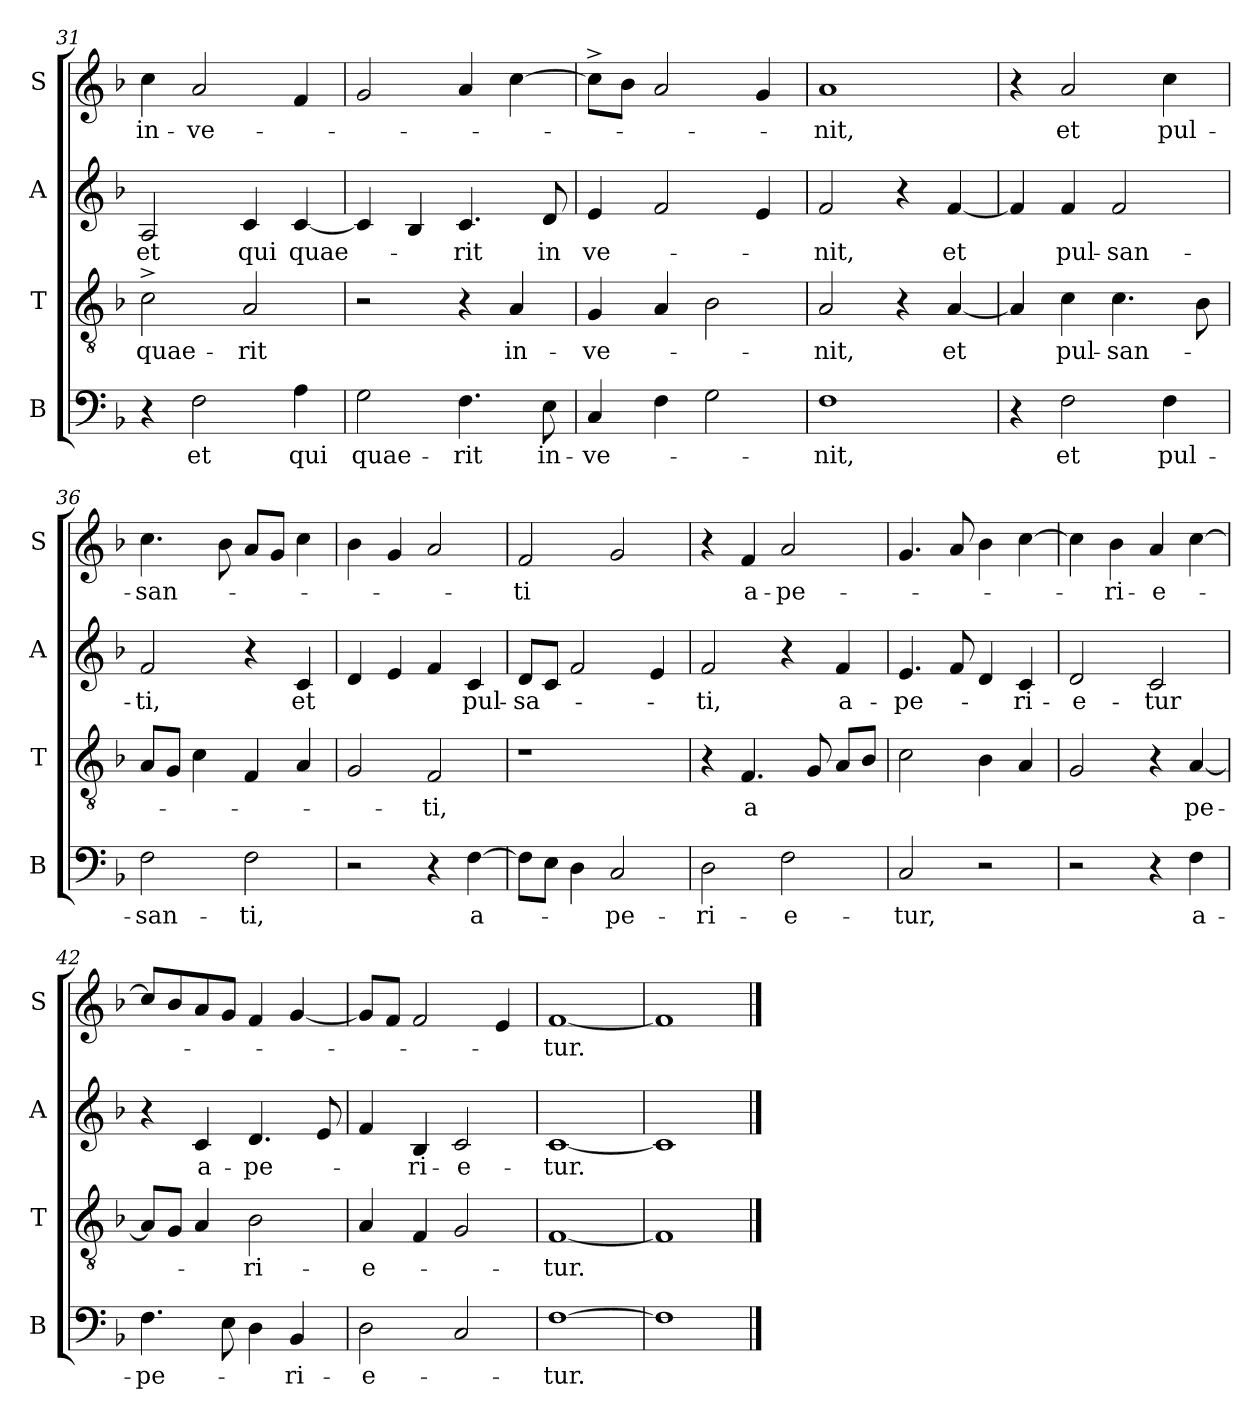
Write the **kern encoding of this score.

**kern	**text	**kern	**text	**kern	**text	**kern	**text
*part4	*part4	*part3	*part3	*part2	*part2	*part1	*part1
*staff4	*staff4	*staff3	*staff3	*staff2	*staff2	*staff1	*staff1
*I"B	*	*I"T	*	*I"A	*	*I"S	*
*I'B	*	*I'T	*	*I'A	*	*I'S	*
*clefF4	*	*clefGv2	*	*clefG2	*	*clefG2	*
*k[b-]	*	*k[b-]	*	*k[b-]	*	*k[b-]	*
*F:	*	*F:	*	*F:	*	*F:	*
=31	=31	=31	=31	=31	=31	=31	=31
!	!	!	!LO:LY:b	!	!LO:LY:b	!	!LO:LY:b
4r	.	2c^>\	quae-	2A/	et	4cc\	in-
!	!LO:LY:b	!	!	!	!	!	!LO:LY:b
2F\	et	.	.	.	.	2a/	-ve-
!	!	!	!LO:LY:b	!	!LO:LY:b	!	!
.	.	2A/	-rit	4c/	qui	.	.
!	!LO:LY:b	!	!	!	!LO:LY:b	!	!
4A\	qui	.	.	[>4c/	quae-	4f/	.
!!LO:PB:g=z
=32	=32	=32	=32	=32	=32	=32	=32
!	!LO:LY:b	!	!	!	!	!	!
2G\	quae-	2r	.	4c/]	.	2g/	.
.	.	.	.	4B-/	.	.	.
!	!LO:LY:b	!	!	!	!LO:LY:b	!	!
4.F\	-rit	4r	.	4.c/	-rit	4a/	.
!	!	!	!LO:LY:b	!	!	!	!
.	.	4A/	in-	.	.	[>4cc\	.
!	!LO:LY:b	!	!	!	!LO:LY:b	!	!
8E\	in-	.	.	8d/	in	.	.
=33	=33	=33	=33	=33	=33	=33	=33
!	!LO:LY:b	!	!LO:LY:b	!	!LO:LY:b	!	!
4C/	-ve-	4G/	-ve-	4e/	ve-	8cc^>\L]	.
.	.	.	.	.	.	8b-\J	.
4F\	.	4A/	.	2f/	.	2a/	.
2G\	.	2B-\	.	.	.	.	.
.	.	.	.	4e/	.	4g/	.
=34	=34	=34	=34	=34	=34	=34	=34
!	!LO:LY:b	!	!LO:LY:b	!	!LO:LY:b	!	!LO:LY:b
1F	-nit,	2A/	-nit,	2f/	-nit,	1a	-nit,
.	.	4r	.	4r	.	.	.
!	!	!	!LO:LY:b	!	!LO:LY:b	!	!
.	.	[<4A/	et	[<4f/	et	.	.
=35	=35	=35	=35	=35	=35	=35	=35
4r	.	4A/]	.	4f/]	.	4r	.
!	!LO:LY:b	!	!LO:LY:b	!	!LO:LY:b	!	!LO:LY:b
2F\	et	4c\	pul-	4f/	pul-	2a/	et
!	!	!	!LO:LY:b	!	!LO:LY:b:rj	!	!
.	.	4.c\	-san-	2f/	-san-	.	.
!	!LO:LY:b	!	!	!	!	!	!LO:LY:b
4F\	pul-	.	.	.	.	4cc\	pul-
.	.	8B-\	.	.	.	.	.
=36	=36	=36	=36	=36	=36	=36	=36
!	!LO:LY:b	!	!	!	!LO:LY:b	!	!LO:LY:b
2F\	-san-	8A/L	.	2f/	-ti,	4.cc\	-san-
.	.	8G/J	.	.	.	.	.
.	.	4c\	.	.	.	.	.
.	.	.	.	.	.	8b-\	.
!	!LO:LY:b	!	!	!	!	!	!
2F\	-ti,	4F/	.	4r	.	8a/L	.
.	.	.	.	.	.	8g/J	.
!	!	!	!	!	!LO:LY:b	!	!
.	.	4A/	.	4c/	et	4cc\	.
=37	=37	=37	=37	=37	=37	=37	=37
2r	.	2G/	.	4d/	.	4b-\	.
.	.	.	.	4e/	.	4g/	.
!	!	!	!LO:LY:b	!	!	!	!
4r	.	2F/	-ti,	4f/	.	2a/	.
!	!LO:LY:b	!	!	!	!LO:LY:b	!	!
[>4F\	a-	.	.	4c/	pul-	.	.
=38	=38	=38	=38	=38	=38	=38	=38
!	!	!	!	!	!LO:LY:b	!	!LO:LY:b
8F\L]	.	1r	.	8d/L	-sa-	2f/	-ti
8E\J	.	.	.	8c/J	.	.	.
4D\	.	.	.	2f/	.	.	.
!	!LO:LY:b	!	!	!	!	!	!
2C/	-pe-	.	.	.	.	2g/	.
.	.	.	.	4e/	.	.	.
!!LO:LB:g=z
=39	=39	=39	=39	=39	=39	=39	=39
!	!LO:LY:b	!	!	!	!LO:LY:b	!	!
2D\	-ri-	4r	.	2f/	-ti,	4r	.
!	!	!	!LO:LY:b	!	!	!	!LO:LY:b
.	.	4.F/	a	.	.	4f/	a-
!	!LO:LY:b	!	!	!	!	!	!LO:LY:b
2F\	-e-	.	.	4r	.	2a/	-pe-
.	.	8G/	.	.	.	.	.
!	!	!	!	!	!LO:LY:b	!	!
.	.	8A/L	.	4f/	a-	.	.
.	.	8B-/J	.	.	.	.	.
=40	=40	=40	=40	=40	=40	=40	=40
!	!LO:LY:b	!	!	!	!LO:LY:b	!	!
2C/	-tur,	2c\	.	4.e/	-pe-	4.g/	.
.	.	.	.	8f/	.	8a/	.
2r	.	4B-\	.	4d/	.	4b-\	.
!	!	!	!	!	!LO:LY:b	!	!
.	.	4A/	.	4c/	-ri-	[>4cc\	.
=41	=41	=41	=41	=41	=41	=41	=41
!	!	!	!	!	!LO:LY:b	!	!
2r	.	2G/	.	2d/	-e-	4cc\]	.
!	!	!	!	!	!	!	!LO:LY:b
.	.	.	.	.	.	4b-\	-ri-
!	!	!	!	!	!LO:LY:b	!	!LO:LY:b
4r	.	4r	.	2c/	-tur	4a/	-e-
!	!LO:LY:b	!	!LO:LY:b	!	!	!	!
4F\	a-	[<4A/	pe-	.	.	[>4cc\	.
=42	=42	=42	=42	=42	=42	=42	=42
!	!LO:LY:b	!	!	!	!	!	!
4.F\	-pe-	8A/L]	.	4r	.	8cc/L]	.
.	.	8G/J	.	.	.	8b-/	.
!	!	!	!	!	!LO:LY:b	!	!
.	.	4A/	.	4c/	a-	8a/	.
8E\	.	.	.	.	.	8g/J	.
!	!	!	!LO:LY:b	!	!LO:LY:b	!	!
4D\	.	2B-\	-ri-	4.d/	-pe-	4f/	.
!	!LO:LY:b	!	!	!	!	!	!
4BB-/	-ri-	.	.	.	.	[<4g/	.
.	.	.	.	8e/	.	.	.
=43	=43	=43	=43	=43	=43	=43	=43
!	!LO:LY:b	!	!LO:LY:b	!	!	!	!
2D\	-e-	4A/	-e-	4f/	.	8g/L]	.
.	.	.	.	.	.	8f/J	.
!	!	!	!	!	!LO:LY:b	!	!
.	.	4F/	.	4B-/	-ri-	2f/	.
!	!	!	!	!	!LO:LY:b	!	!
2C/	.	2G/	.	2c/	-e-	.	.
.	.	.	.	.	.	4e/	.
=44	=44	=44	=44	=44	=44	=44	=44
!	!LO:LY:b	!	!LO:LY:b	!	!LO:LY:b	!	!LO:LY:b
[>1F	-tur.	[<1F	-tur.	[<1c	-tur.	[<1f	-tur.
=45	=45	=45	=45	=45	=45	=45	=45
1F]	.	1F]	.	1c]	.	1f]	.
==	==	==	==	==	==	==	==
*-	*-	*-	*-	*-	*-	*-	*-
